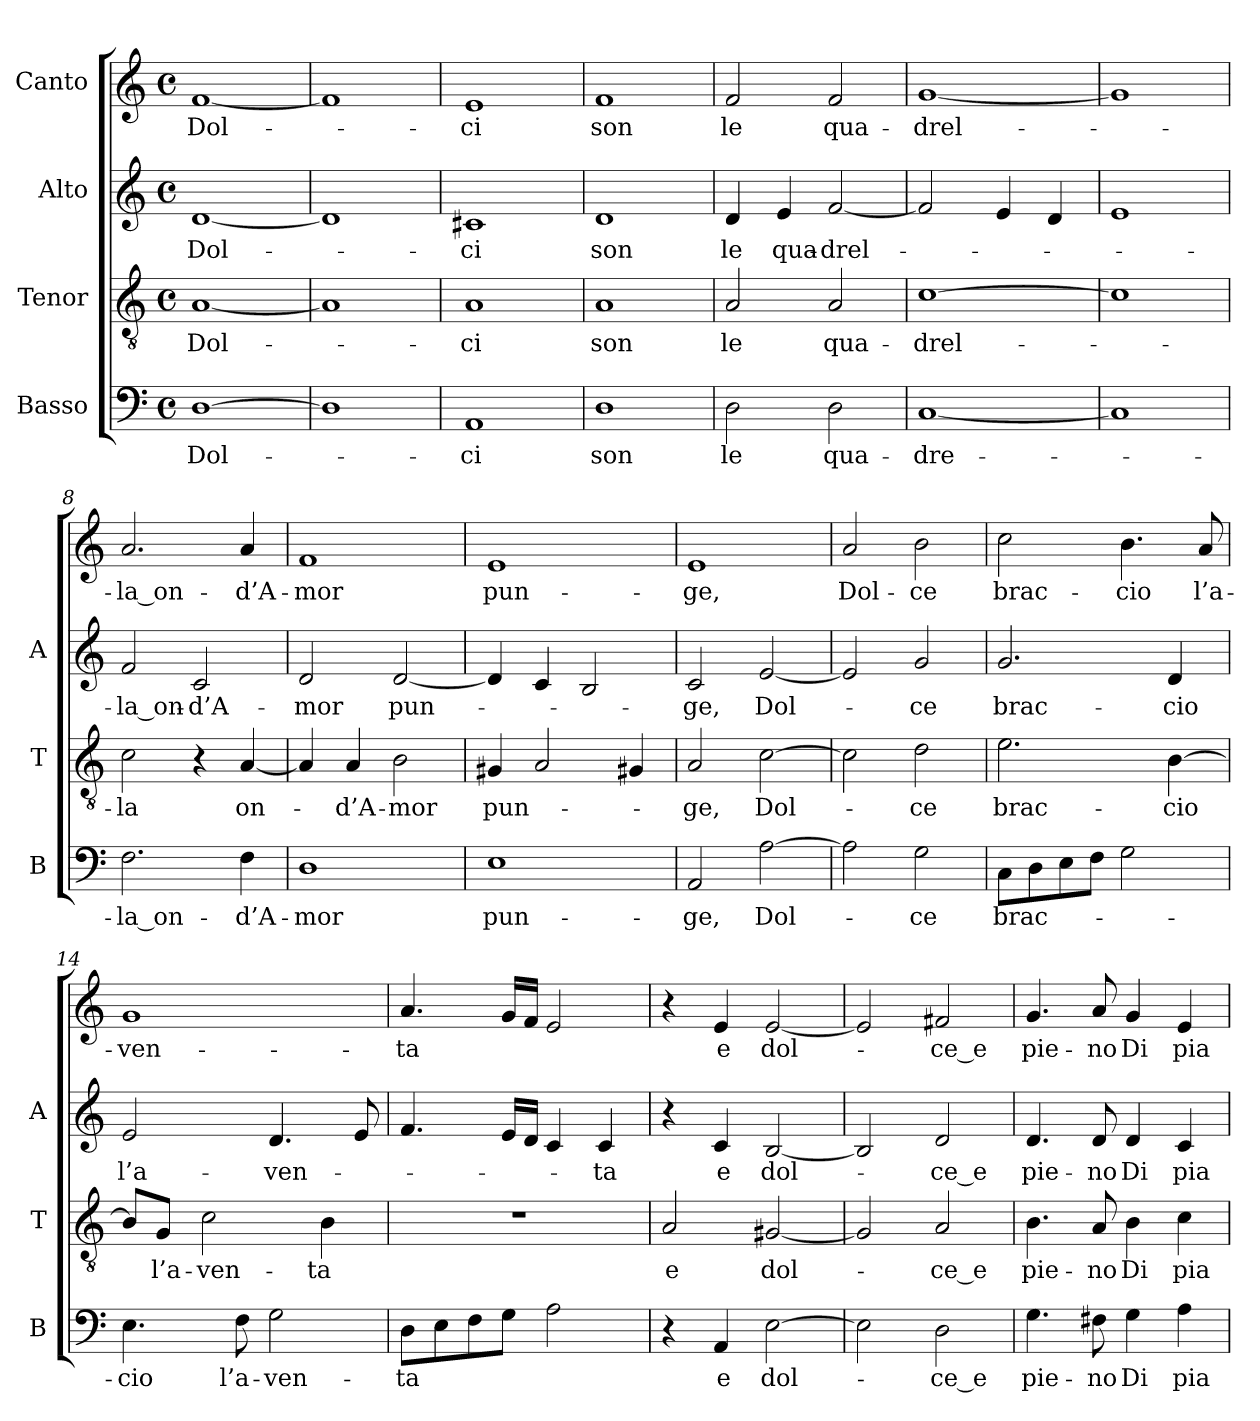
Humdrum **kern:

**kern	**text	**kern	**text	**kern	**text	**kern	**text
*part4	*part4	*part3	*part3	*part2	*part2	*part1	*part1
*staff4	*staff4	*staff3	*staff3	*staff2	*staff2	*staff1	*staff1
*I"Basso	*	*I"Tenor	*	*I"Alto	*	*I"Canto	*
*I'B	*	*I'T	*	*I'A	*	*	*
*clefF4	*	*clefGv2	*	*clefG2	*	*clefG2	*
*k[]	*	*k[]	*	*k[]	*	*k[]	*
*C:	*	*C:	*	*C:	*	*C:	*
*M4/4	*	*M4/4	*	*M4/4	*	*M4/4	*
*met(c)	*	*met(c)	*	*met(c)	*	*met(c)	*
=1	=1	=1	=1	=1	=1	=1	=1
[1D	Dol-	[1A	Dol-	[1d	Dol-	[1f	Dol-
=2	=2	=2	=2	=2	=2	=2	=2
1D]	.	1A]	.	1d]	.	1f]	.
=3	=3	=3	=3	=3	=3	=3	=3
1AA	-ci	1A	-ci	1c#X	-ci	1e	-ci
=4	=4	=4	=4	=4	=4	=4	=4
1D	-son	1A	-son	1d	-son	1f	-son
=5	=5	=5	=5	=5	=5	=5	=5
2D	-le	2A	-le	4d	-le	2f	-le
.	.	.	.	4e	qua-	.	.
2D	qua-	2A	qua-	[2f	drel-	2f	qua-
=6	=6	=6	=6	=6	=6	=6	=6
[1C	dre-	[1c	drel-	2f]	.	[1g	drel-
.	.	.	.	4e	.	.	.
.	.	.	.	4d	.	.	.
=7	=7	=7	=7	=7	=7	=7	=7
1C]	.	1c]	.	1e	.	1g]	.
=8	=8	=8	=8	=8	=8	=8	=8
2.F	la_on-	2c	-la	2f	la_on-	2.a	la_on-
.	.	4r	.	2c	d’A-	.	.
4F	d’A-	[4A	on-	.	.	4a	d’A-
=9	=9	=9	=9	=9	=9	=9	=9
1D	-mor	4A]	.	2d	-mor	1f	-mor
.	.	4A	d’A-	.	.	.	.
.	.	2B	-mor	[2d	pun-	.	.
=10	=10	=10	=10	=10	=10	=10	=10
1E	pun-	4G#X	pun-	4d]	.	1e	pun-
.	.	2A	.	4c	.	.	.
.	.	.	.	2B	.	.	.
.	.	4G#X	.	.	.	.	.
=11	=11	=11	=11	=11	=11	=11	=11
2AA	-ge,	2A	-ge,	2c	-ge,	1e	-ge,
[2A	Dol-	[2c	Dol-	[2e	Dol-	.	.
=12	=12	=12	=12	=12	=12	=12	=12
2A]	.	2c]	.	2e]	.	2a	Dol-
2G	-ce	2d	-ce	2g	-ce	2b	-ce
=13	=13	=13	=13	=13	=13	=13	=13
8CL	brac-	2.e	brac-	2.g	brac-	2cc	brac-
8D	.	.	.	.	.	.	.
8E	.	.	.	.	.	.	.
8FJ	.	.	.	.	.	.	.
2G	.	.	.	.	.	4.b	-cio
.	.	[4B	-cio	4d	-cio	.	.
.	.	.	.	.	.	8a	l’a-
=14	=14	=14	=14	=14	=14	=14	=14
4.E	-cio	8B/L]	.	2e	l’a-	1g	ven-
.	.	8G/J	l’a-	.	.	.	.
.	.	2c	ven-	.	.	.	.
8F	l’a-	.	.	.	.	.	.
2G	ven-	.	.	4.d	ven-	.	.
.	.	4B	-ta	.	.	.	.
.	.	.	.	8e	.	.	.
=15	=15	=15	=15	=15	=15	=15	=15
8DL	-ta	1r	.	4.f	.	4.a	-ta
8E	.	.	.	.	.	.	.
8F	.	.	.	.	.	.	.
8GJ	.	.	.	16eLL	.	16gLL	.
.	.	.	.	16dJJ	.	16fJJ	.
2A	.	.	.	4c	.	2e	.
.	.	.	.	4c	-ta	.	.
=16	=16	=16	=16	=16	=16	=16	=16
4r	.	2A	-e	4r	.	4r	.
4AA	-e	.	.	4c	-e	4e	-e
[2E	dol-	[2G#X	dol-	[2B	dol-	[2e	dol-
=17	=17	=17	=17	=17	=17	=17	=17
2E]	.	2G#]	.	2B]	.	2e]	.
2D	-ce_e	2A	-ce_e	2d	-ce_e	2f#X	-ce_e
=18	=18	=18	=18	=18	=18	=18	=18
4.G	pie-	4.B	pie-	4.d	pie-	4.g	pie-
8F#X	-no	8A	-no	8d	-no	8a	-no
4G	-Di	4B	-Di	4d	-Di	4g	-Di
4A	pia-	4c	pia-	4c	pia-	4e	pia-
=	=	=	=	=	=	=	=
*-	*-	*-	*-	*-	*-	*-	*-
